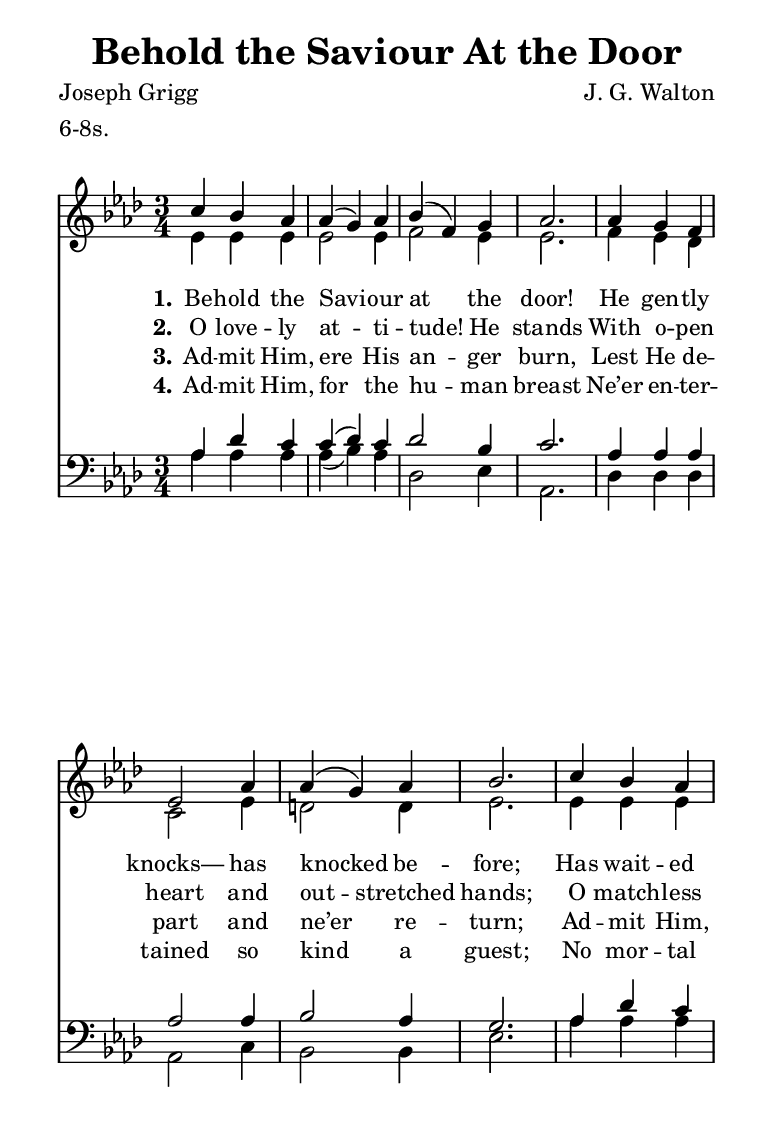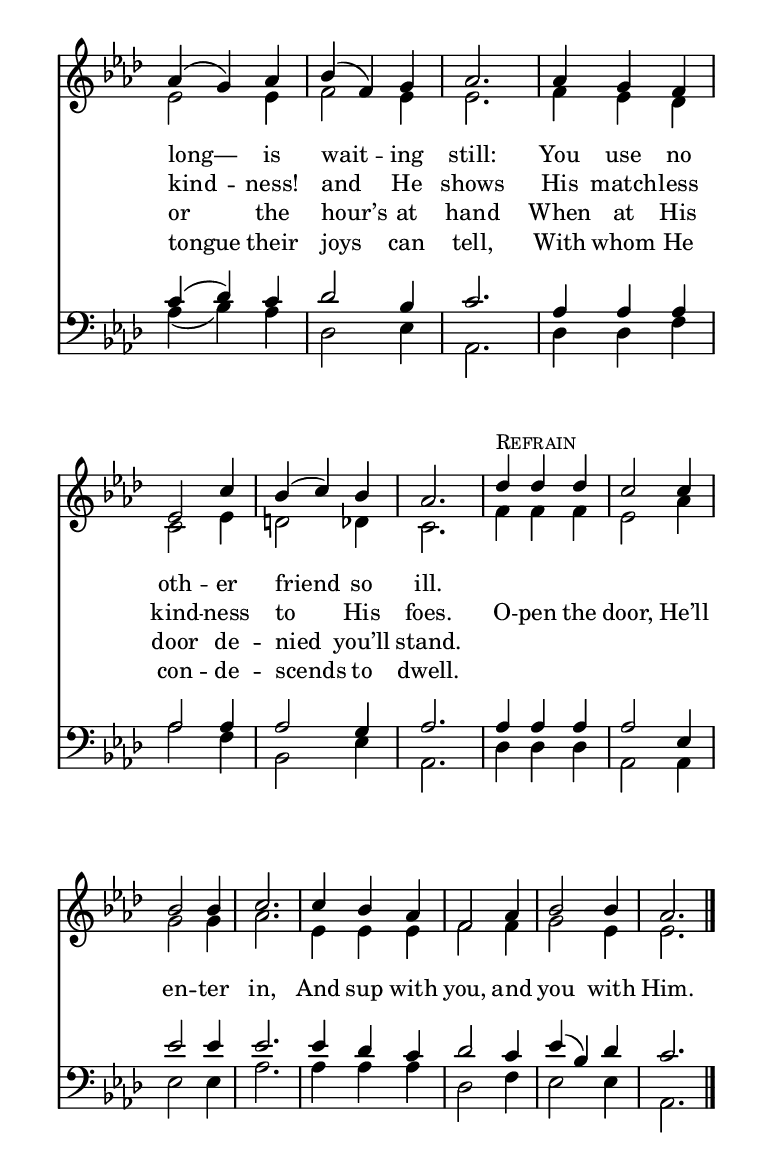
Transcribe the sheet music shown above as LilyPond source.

\include "common/global.ily"
\paper {
  \include "common/paper.ily"
}

\header{
  hymnnumber = "4"
  title = "Behold the Saviour At the Door"
  tunename = "St. Catherine"
  meter = "6-8s."
  poet = "Joseph Grigg"
  composer = "J. G. Walton"
  %copyright = ""
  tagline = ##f
}

patternA = { c4 c4 c4 | c4( c4) c4 | c4( c4) c4 | c2. \break } % Soprano 1
patternB = { c4 c4 c4 | c2      c4 | c4( c4) c4 | c2. \break } % Soprano 2
patternC = { c4 c4 c4 | c2      c4 | c2      c4 | c2. \break } % Alto 1 & Tenor / Bass 2
patternD = { c4 c4 c4 | c2      c4 | c2      c4 | c2. \break } % Alto 2
patternE = { c4 c4 c4 | c4( c4) c4 | c2      c4 | c2. \break } % Tenor / Bass 1

patternR = { c4 c4 c4 | c2      c4 | c2      c4 | c2. \break } % Soprano / Alto / Bass Refrain
patternS = { c4 c4 c4 | c2      c4 | c4( c4) c4 | c2. \break } % Tenor Refrain

global = {
  \include "common/overrides.ily"
  %\autoBeamOff
  \override Staff.TimeSignature.style = #'() \time 3/4
  \once \override Score.MetronomeMark.transparent = ##t
  \tempo 4 = 96
  \key aes \major
  %\partial 4.
}

notesSoprano = {
\global
\relative c'' {

  \changePitch \patternA { c bes aes   | aes g aes | bes f g   | aes }
  \changePitch \patternB { aes g f     | ees aes   | aes g aes | bes }
  \changePitch \patternA { c bes aes   | aes g aes | bes f g   | aes }
  \changePitch \patternB { aes g f     | ees c'    | bes c bes | aes }

  << s^\markup { \small \caps "Refrain" }
  \changePitch \patternR { des des des | c c       | bes bes   | c   } >>
  \changePitch \patternR { c bes aes   | f aes     | bes bes   | aes }
  \bar "|."

}
}

notesAlto = {
\global
\relative e' {

  \changePitch \patternC { ees ees ees | ees ees | f ees | ees }
  \changePitch \patternD { f ees des   | c ees   | d d   | ees }
  \changePitch \patternC { ees ees ees | ees ees | f ees | ees }
  \changePitch \patternD { f ees des   | c ees   | d des | c   }

  \changePitch \patternR { f f f       | ees aes | g g   | aes }
  \changePitch \patternR { ees ees ees | f f     | g ees | ees }

}
}

notesTenor = {
\global
\relative a {

  \changePitch \patternE { aes des c   | c des c | des bes     | c   }
  \changePitch \patternC { aes aes aes | aes aes | bes aes     | g   }
  \changePitch \patternE { aes des c   | c des c | des bes     | c   }
  \changePitch \patternC { aes aes aes | aes aes | aes g       | aes }

  \changePitch \patternR { aes aes aes | aes ees | ees' ees    | ees }
  \changePitch \patternS { ees des c   | des c   | ees bes des | c   }

}
}

notesBass = {
\global
\relative f {

  \changePitch \patternE { aes aes aes | aes bes aes | des, ees | aes, }
  \changePitch \patternC { des des des | aes c       | bes bes  | ees  }
  \changePitch \patternE { aes aes aes | aes bes aes | des, ees | aes, }
  \changePitch \patternC { des des f   | aes f       | bes, ees | aes, }

  \changePitch \patternR { des des des | aes aes     | ees' ees | aes  }
  \changePitch \patternR { aes aes aes | des, f      | ees ees  | aes, }

}
}

Refrain = \lyricmode {

  O -- pen the door, He’ll en -- ter in,
  And sup with you, and you with Him.

}

wordsA = \lyricmode {
\set stanza = "1."

  Be -- hold the Sav -- iour at the door!
  He gen -- tly knocks— has knocked be -- fore;
  Has wait -- ed long— is wait -- ing still:
  You use no oth -- er friend so ill.

}

wordsB = \lyricmode {
\set stanza = "2."

  O love -- ly at -- ti -- tude! He stands
  With o -- pen heart and out -- stretched hands;
  O match -- less kind -- ness! and He shows
  His match -- less kind -- ness to His foes.
  \Refrain
}

wordsC = \lyricmode {
\set stanza = "3."

  Ad -- mit Him, ere His an -- ger burn,
  Lest He de -- part and ne’er re -- turn;
  Ad -- mit Him, or the hour’s at hand
  When at His door de -- nied you’ll stand.

}

wordsD = \lyricmode {
\set stanza = "4."

  Ad -- mit Him, for the hu -- man breast
  Ne’er en -- ter -- tained so kind a guest;
  No mor -- tal tongue their joys can tell,
  With whom He con -- de -- scends to dwell.

}


\score {
  \context ChoirStaff <<
    \context Staff = upper <<
      \set ChoirStaff.systemStartDelimiter = #'SystemStartBar
      \context Voice  = sopranos { \voiceOne << \notesSoprano >> }
      \context Voice  = altos { \voiceTwo << \notesAlto >> }
      \context Lyrics = one   \lyricsto sopranos \wordsA
      \context Lyrics = two   \lyricsto sopranos \wordsB
      \context Lyrics = three \lyricsto sopranos \wordsC
      \context Lyrics = four  \lyricsto sopranos \wordsD
    >>
    \context Staff = men <<
      \clef bass
      \context Voice  = tenors { \voiceOne << \notesTenor >> }
      \context Voice  = basses { \voiceTwo << \notesBass >> }
    >>
  >>
  \layout {
    \include "common/layout.ily"
  }
  \midi{
    \include "common/midi.ily"
  }
}

\version "2.18.0"  % necessary for upgrading to future LilyPond versions.

% vi:set et ts=2 sw=2 ai nocindent syntax=lilypond
